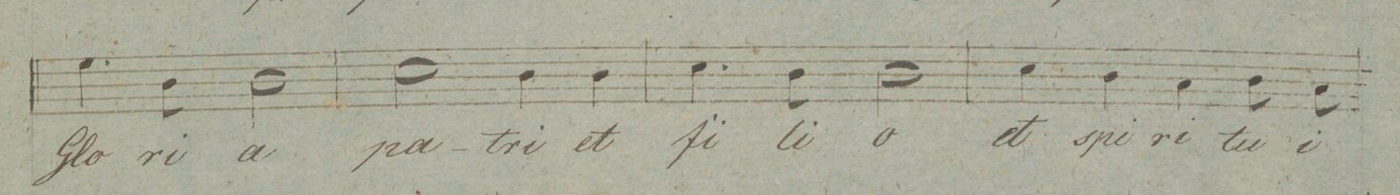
**kern	**text	**dynam
*I"Canto.	*	*
*clefC1	*	*
*k[]	*	*
*met(c|)	*	*
*M2/2	*	*
4.cc\	Glo-	.
8g\	-ri-	.
2g\	-a	.
=74	=74	=74
2a\	pa-	.
4g\	-tri	.
4g\	et	.
=75	=75	=75
4.a\	fi-	.
8g\	-li-	.
2g\	-o	.
=76	=76	=76
4a\	et	.
4g\	spi-	.
4f\	-ri-	.
8g\	-tu-	.
8f\	-i	.
=77	=77	=77
*-	*-	*-
